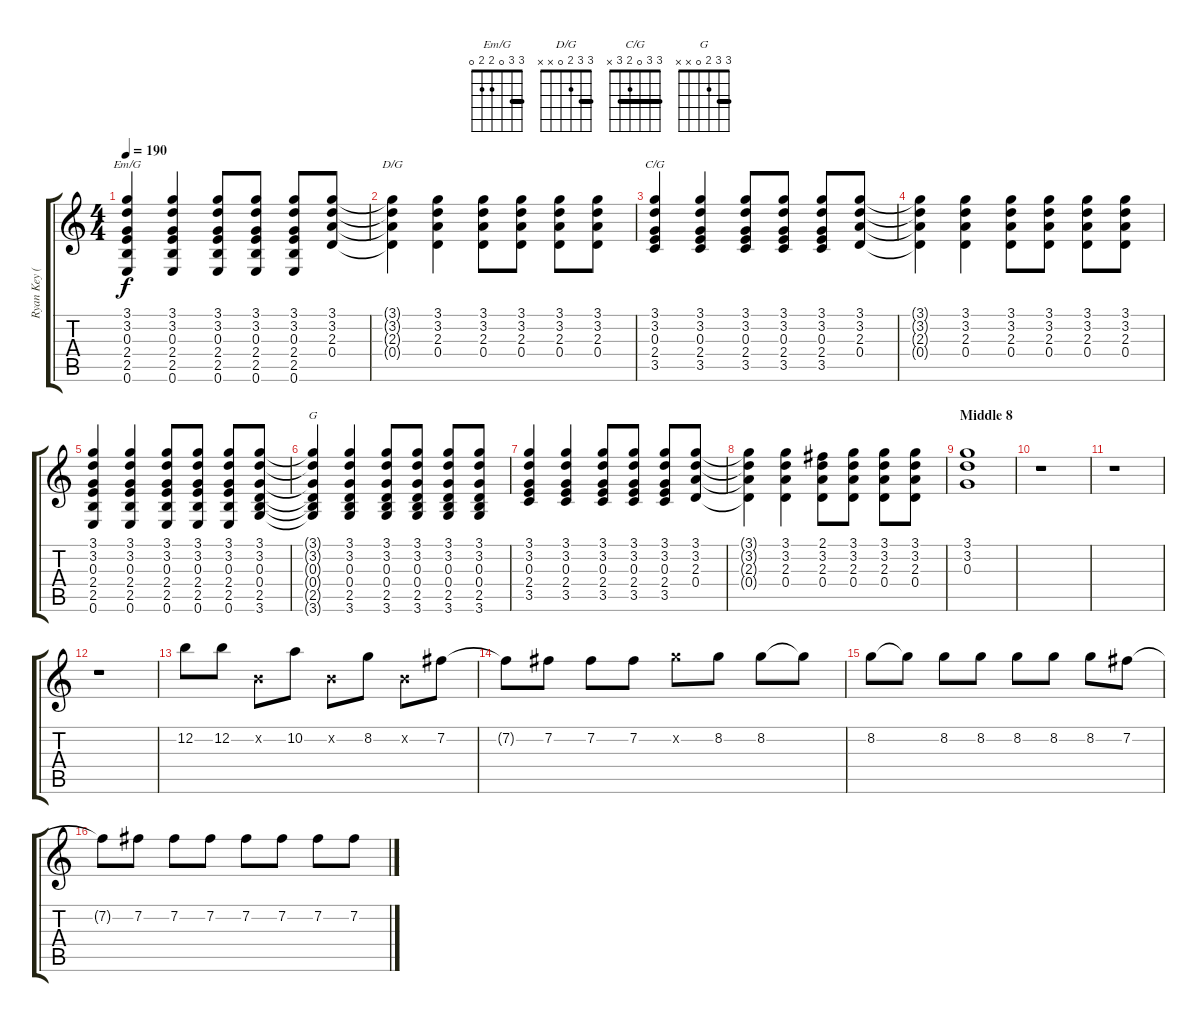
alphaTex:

\track ("Ryan Key (Acoustic Guitar)" "Ryan Key (") {instrument acousticguitarsteel}
\staff {score tabs}
\tuning (E4 B3 G3 D3 A2 E2) {hide}
\chord ("Em/G" 3 3 0 2 2 0) {barre 3}
\chord ("D/G" 3 3 2 0 x x) {barre 3}
\chord ("C/G" 3 3 0 2 3 x) {barre 3}
\chord ("G" 3 3 2 0 x x) {barre 3}
\ts (4 4)
\tempo 190
\clef g2
\ks c
(3.1 3.2 0.3 2.4 2.5 0.6).4{ch "Em/G" dy f} (3.1 3.2 0.3 2.4 2.5 0.6).4 (3.1 3.2 0.3 2.4 2.5 0.6).8 (3.1 3.2 0.3 2.4 2.5 0.6).8 (3.1 3.2 0.3 2.4 2.5 0.6).8 (3.1 3.2 2.3 0.4).8 |
(3.1{t} 3.2{t} 2.3{t} 0.4{t}).4{ch "D/G"} (3.1 3.2 2.3 0.4).4 (3.1 3.2 2.3 0.4).8 (3.1 3.2 2.3 0.4).8 (3.1 3.2 2.3 0.4).8 (3.1 3.2 2.3 0.4).8 |
(3.1 3.2 0.3 2.4 3.5).4{ch "C/G"} (3.1 3.2 0.3 2.4 3.5).4 (3.1 3.2 0.3 2.4 3.5).8 (3.1 3.2 0.3 2.4 3.5).8 (3.1 3.2 0.3 2.4 3.5).8 (3.1 3.2 2.3 0.4).8 |
(3.1{t} 3.2{t} 2.3{t} 0.4{t}).4 (3.1 3.2 2.3 0.4).4 (3.1 3.2 2.3 0.4).8 (3.1 3.2 2.3 0.4).8 (3.1 3.2 2.3 0.4).8 (3.1 3.2 2.3 0.4).8 |
(3.1 3.2 0.3 2.4 2.5 0.6).4 (3.1 3.2 0.3 2.4 2.5 0.6).4 (3.1 3.2 0.3 2.4 2.5 0.6).8 (3.1 3.2 0.3 2.4 2.5 0.6).8 (3.1 3.2 0.3 2.4 2.5 0.6).8 (3.1 3.2 0.3 0.4 2.5 3.6).8 |
(3.1{t} 3.2{t} 0.3{t} 0.4{t} 2.5{t} 3.6{t}).4{ch "G"} (3.1 3.2 0.3 0.4 2.5 3.6).4 (3.1 3.2 0.3 0.4 2.5 3.6).8 (3.1 3.2 0.3 0.4 2.5 3.6).8 (3.1 3.2 0.3 0.4 2.5 3.6).8 (3.1 3.2 0.3 0.4 2.5 3.6).8 |
(3.1 3.2 0.3 2.4 3.5).4 (3.1 3.2 0.3 2.4 3.5).4 (3.1 3.2 0.3 2.4 3.5).8 (3.1 3.2 0.3 2.4 3.5).8 (3.1 3.2 0.3 2.4 3.5).8 (3.1 3.2 2.3 0.4).8 |
(3.1{t} 3.2{t} 2.3{t} 0.4{t}).4 (3.1 3.2 2.3 0.4).4 (2.1 3.2 2.3 0.4).8 (3.1 3.2 2.3 0.4).8 (3.1 3.2 2.3 0.4).8 (3.1 3.2 2.3 0.4).8 |
\section ("" "Middle 8")
(3.1 3.2 0.3).1 |
r.1 |
r.1 |
r.1 |
12.2.8 12.2.8 0.2{x}.8 10.2.8 0.2{x}.8 8.2.8 0.2{x}.8 7.2.8 |
7.2{t}.8 7.2.8 7.2.8 7.2.8 8.2{x}.8 8.2.8 8.2.8 8.2{t}.8 |
8.2.8 8.2{t}.8 8.2.8 8.2.8 8.2.8 8.2.8 8.2.8 7.2.8 |
7.2{t}.8 7.2.8 7.2.8 7.2.8 7.2.8 7.2.8 7.2.8 7.2.8
